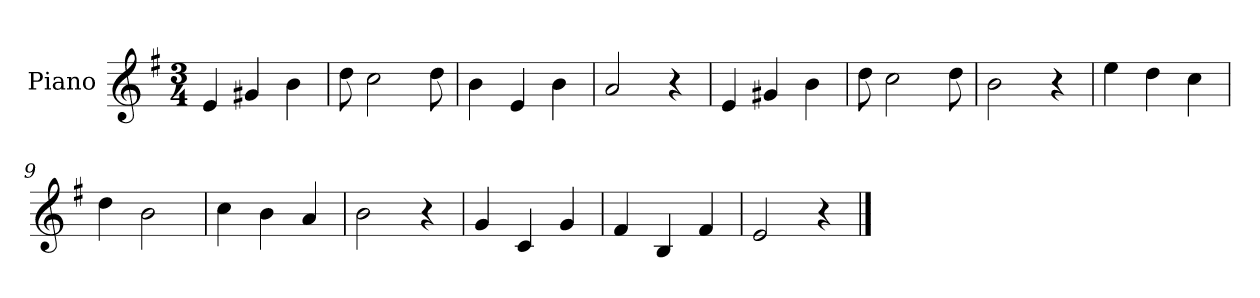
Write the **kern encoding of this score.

**kern
*part1
*staff1
*I"Piano
*I'Pno.
*clefG2
*k[f#]
*M3/4
=1
4e/
4g#X/
4b\
=2
8dd\
2cc\
8dd\
=3
4b\
4e/
4b\
=4
2a/
4r
=5
4e/
4g#X/
4b\
=6
8dd\
2cc\
8dd\
=7
2b\
4r
!!LO:LB:g=z
=8
4ee\
4dd\
4cc\
=9
4dd\
2b\
=10
4cc\
4b\
4a/
=11
2b\
4r
=12
4g/
4c/
4g/
=13
4f#/
4B/
4f#/
=14
2e/
4r
==
*-
